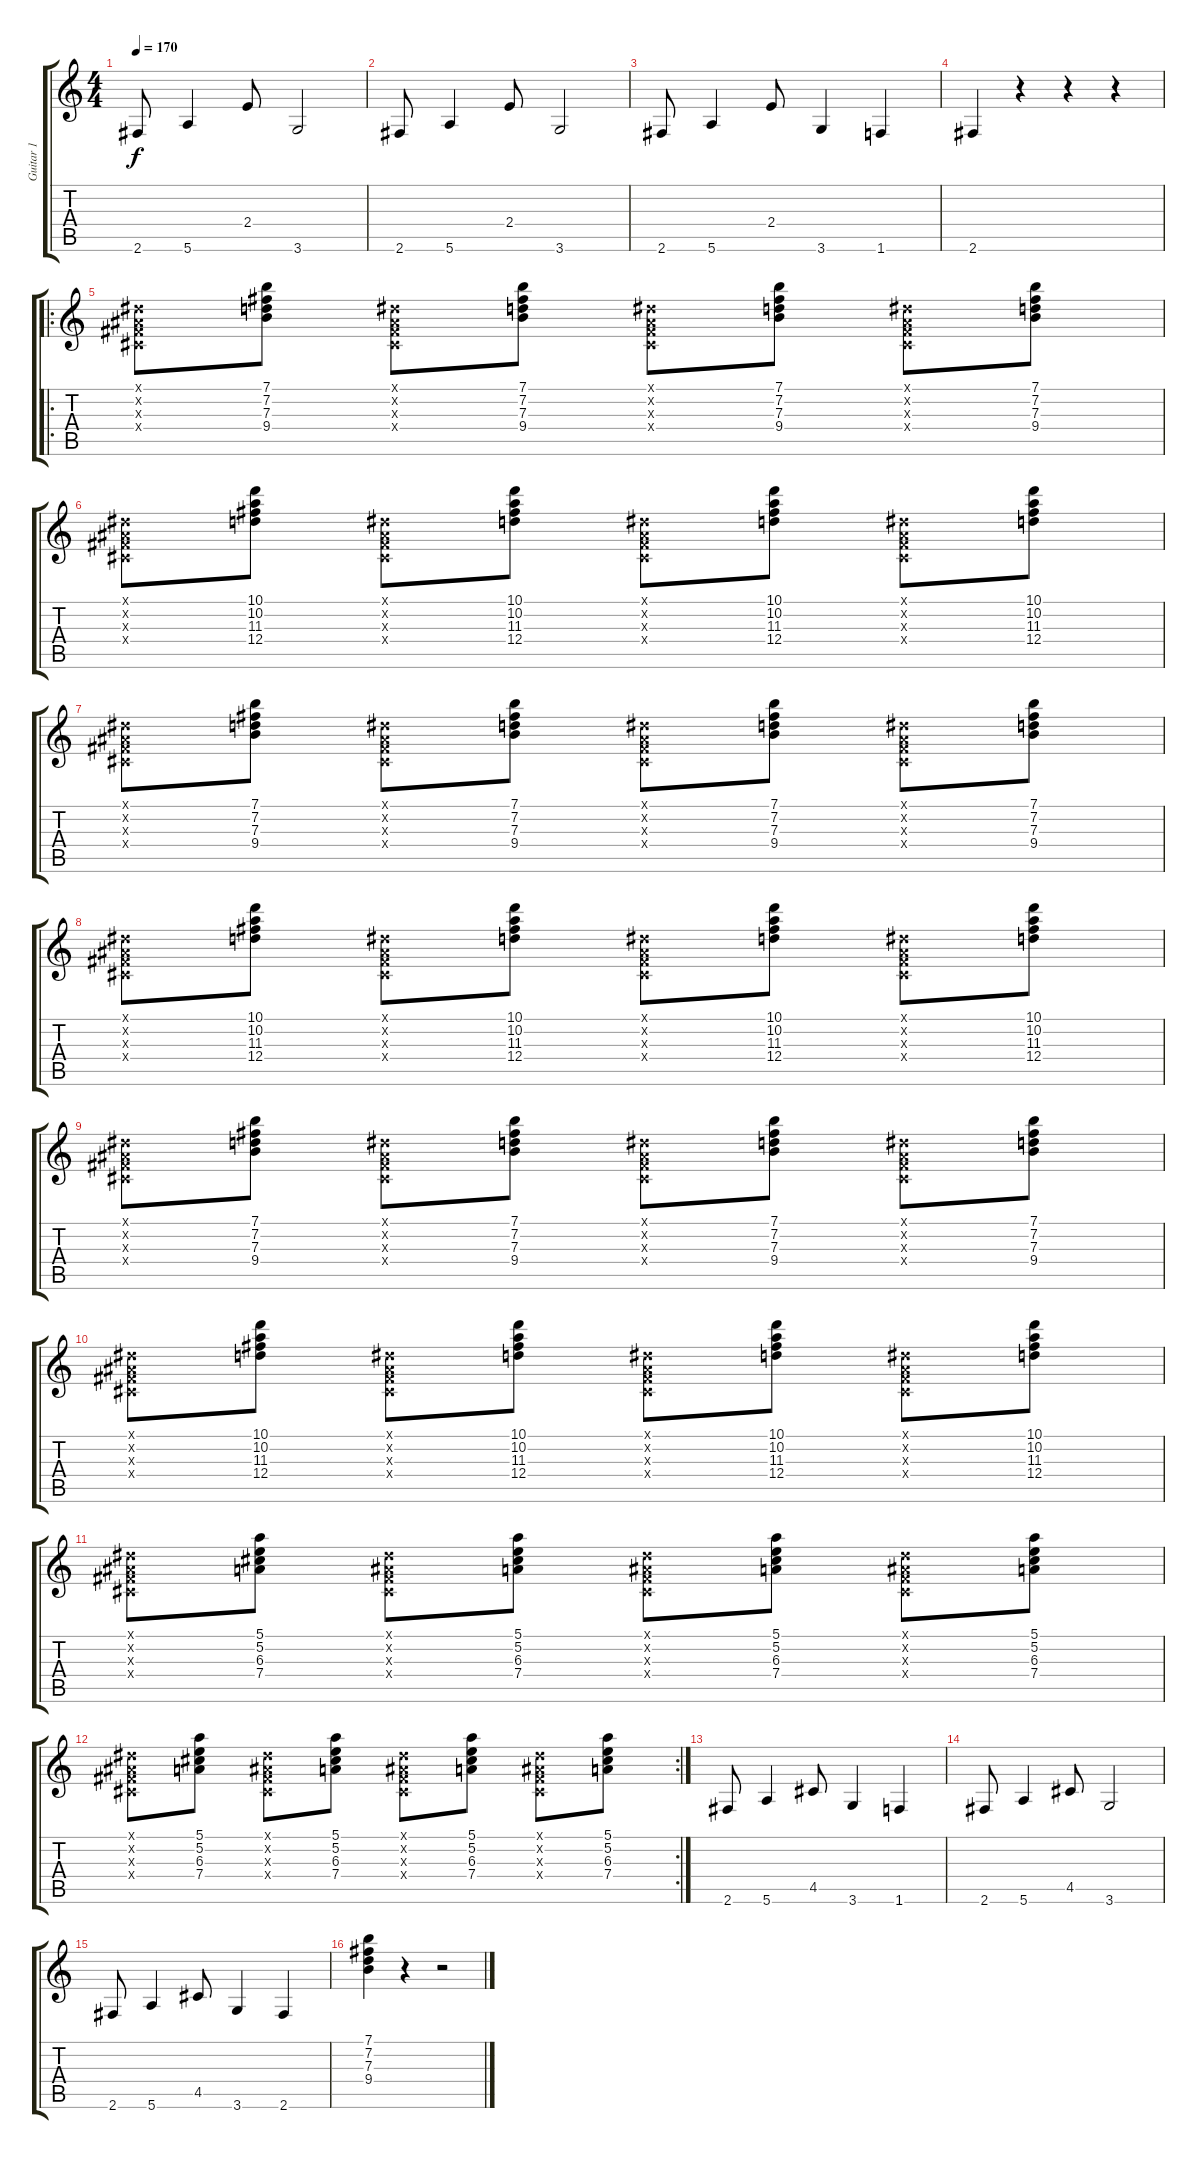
\track ("Guitar 1" "Guitar 1") {instrument acousticguitarnylon}
\staff {score tabs}
\tuning (E4 B3 G3 D3 A2 E2) {hide}
\ts (4 4)
\tempo 170
\clef g2
\ks c
2.6.8{dy f instrument acousticguitarnylon} 5.6.4 2.4.8 3.6.2 |
2.6.8 5.6.4 2.4.8 3.6.2 |
2.6.8 5.6.4 2.4.8 3.6.4 1.6.4 |
2.6.4 r.4 r.4 r.4 |
\ro
(-1.1{x} -1.2{x} -1.3{x} -1.4{x}).8 (7.1 7.2 7.3 9.4).8 (-1.1{x} -1.2{x} -1.3{x} -1.4{x}).8 (7.1 7.2 7.3 9.4).8 (-1.1{x} -1.2{x} -1.3{x} -1.4{x}).8 (7.1 7.2 7.3 9.4).8 (-1.1{x} -1.2{x} -1.3{x} -1.4{x}).8 (7.1 7.2 7.3 9.4).8 |
(-1.1{x} -1.2{x} -1.3{x} -1.4{x}).8 (10.1 10.2 11.3 12.4).8 (-1.1{x} -1.2{x} -1.3{x} -1.4{x}).8 (10.1 10.2 11.3 12.4).8 (-1.1{x} -1.2{x} -1.3{x} -1.4{x}).8 (10.1 10.2 11.3 12.4).8 (-1.1{x} -1.2{x} -1.3{x} -1.4{x}).8 (10.1 10.2 11.3 12.4).8 |
(-1.1{x} -1.2{x} -1.3{x} -1.4{x}).8 (7.1 7.2 7.3 9.4).8 (-1.1{x} -1.2{x} -1.3{x} -1.4{x}).8 (7.1 7.2 7.3 9.4).8 (-1.1{x} -1.2{x} -1.3{x} -1.4{x}).8 (7.1 7.2 7.3 9.4).8 (-1.1{x} -1.2{x} -1.3{x} -1.4{x}).8 (7.1 7.2 7.3 9.4).8 |
(-1.1{x} -1.2{x} -1.3{x} -1.4{x}).8 (10.1 10.2 11.3 12.4).8 (-1.1{x} -1.2{x} -1.3{x} -1.4{x}).8 (10.1 10.2 11.3 12.4).8 (-1.1{x} -1.2{x} -1.3{x} -1.4{x}).8 (10.1 10.2 11.3 12.4).8 (-1.1{x} -1.2{x} -1.3{x} -1.4{x}).8 (10.1 10.2 11.3 12.4).8 |
(-1.1{x} -1.2{x} -1.3{x} -1.4{x}).8 (7.1 7.2 7.3 9.4).8 (-1.1{x} -1.2{x} -1.3{x} -1.4{x}).8 (7.1 7.2 7.3 9.4).8 (-1.1{x} -1.2{x} -1.3{x} -1.4{x}).8 (7.1 7.2 7.3 9.4).8 (-1.1{x} -1.2{x} -1.3{x} -1.4{x}).8 (7.1 7.2 7.3 9.4).8 |
(-1.1{x} -1.2{x} -1.3{x} -1.4{x}).8 (10.1 10.2 11.3 12.4).8 (-1.1{x} -1.2{x} -1.3{x} -1.4{x}).8 (10.1 10.2 11.3 12.4).8 (-1.1{x} -1.2{x} -1.3{x} -1.4{x}).8 (10.1 10.2 11.3 12.4).8 (-1.1{x} -1.2{x} -1.3{x} -1.4{x}).8 (10.1 10.2 11.3 12.4).8 |
(-1.1{x} -1.2{x} -1.3{x} -1.4{x}).8 (5.1 5.2 6.3 7.4).8 (-1.1{x} -1.2{x} -1.3{x} -1.4{x}).8 (5.1 5.2 6.3 7.4).8 (-1.1{x} -1.2{x} -1.3{x} -1.4{x}).8 (5.1 5.2 6.3 7.4).8 (-1.1{x} -1.2{x} -1.3{x} -1.4{x}).8 (5.1 5.2 6.3 7.4).8 |
\rc 2
(-1.1{x} -1.2{x} -1.3{x} -1.4{x}).8 (5.1 5.2 6.3 7.4).8 (-1.1{x} -1.2{x} -1.3{x} -1.4{x}).8 (5.1 5.2 6.3 7.4).8 (-1.1{x} -1.2{x} -1.3{x} -1.4{x}).8 (5.1 5.2 6.3 7.4).8 (-1.1{x} -1.2{x} -1.3{x} -1.4{x}).8 (5.1 5.2 6.3 7.4).8 |
2.6.8 5.6.4 4.5.8 3.6.4 1.6.4 |
2.6.8 5.6.4 4.5.8 3.6.2 |
2.6.8 5.6.4 4.5.8 3.6.4 2.6.4 |
(7.1 7.2 7.3 9.4).4 r.4 r.2
